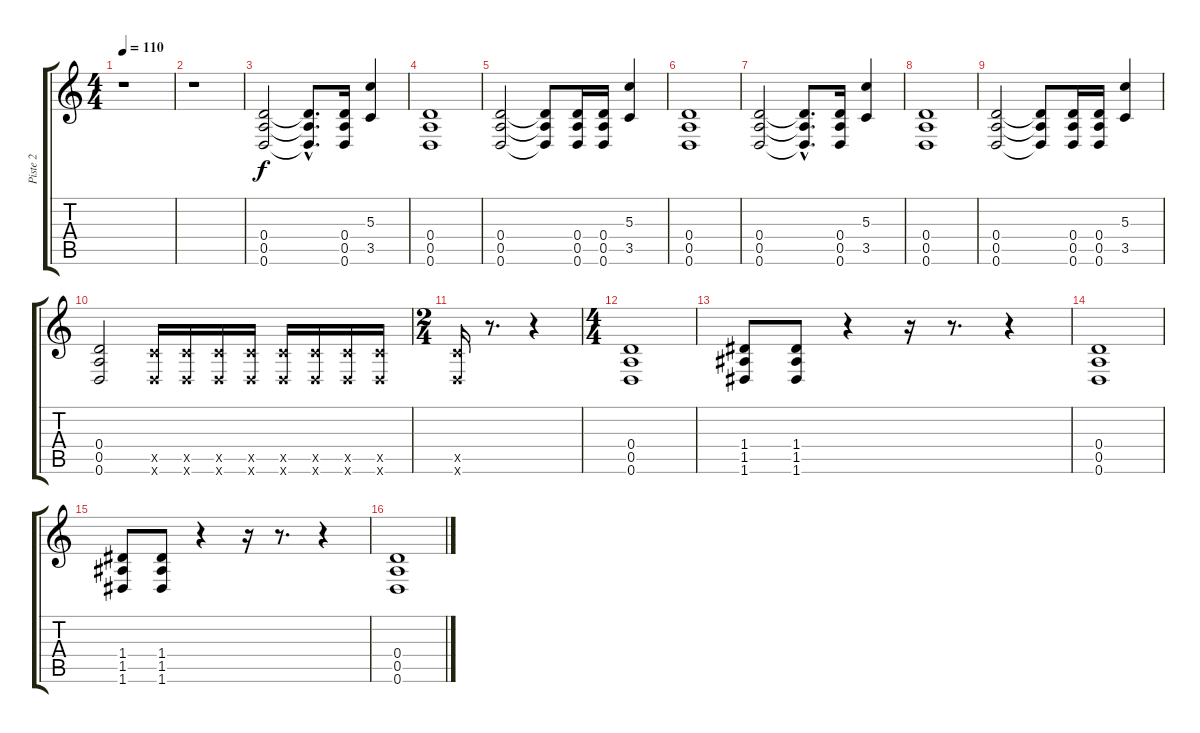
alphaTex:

\track ("Piste 2" "Piste 2") {instrument distortionguitar}
\staff {score tabs}
\tuning (E4 B3 G3 D3 A2 D2) {hide}
\ts (4 4)
\tempo 110
\clef g2
\ks c
r.1{dy f instrument distortionguitar} |
r.1 |
(0.4 0.5 0.6).2 (0.4{hac t} 0.5{hac t} 0.6{hac t}).8{d} (0.4 0.5 0.6).16 (5.3 3.5).4 |
(0.4 0.5 0.6).1 |
(0.4 0.5 0.6).2 (0.4{t} 0.5{t} 0.6{t}).8 (0.4 0.5 0.6).16 (0.4 0.5 0.6).16 (5.3 3.5).4 |
(0.4 0.5 0.6).1 |
(0.4 0.5 0.6).2 (0.4{hac t} 0.5{hac t} 0.6{hac t}).8{d} (0.4 0.5 0.6).16 (5.3 3.5).4 |
(0.4 0.5 0.6).1 |
(0.4 0.5 0.6).2 (0.4{t} 0.5{t} 0.6{t}).8 (0.4 0.5 0.6).16 (0.4 0.5 0.6).16 (5.3 3.5).4 |
(0.4 0.5 0.6).2 (3.5{x} 0.6{x}).16 (3.5{x} 0.6{x}).16 (3.5{x} 0.6{x}).16 (3.5{x} 0.6{x}).16 (3.5{x} 0.6{x}).16 (3.5{x} 0.6{x}).16 (3.5{x} 0.6{x}).16 (3.5{x} 0.6{x}).16 |
\ts (2 4)
(3.5{x} 0.6{x}).16 r.8{d} r.4 |
\ts (4 4)
(0.4 0.5 0.6).1 |
(1.4 1.5 1.6).8 (1.4 1.5 1.6).8 r.4 r.16 r.8{d} r.4 |
(0.4 0.5 0.6).1 |
(1.4 1.5 1.6).8 (1.4 1.5 1.6).8 r.4 r.16 r.8{d} r.4 |
(0.4 0.5 0.6).1
